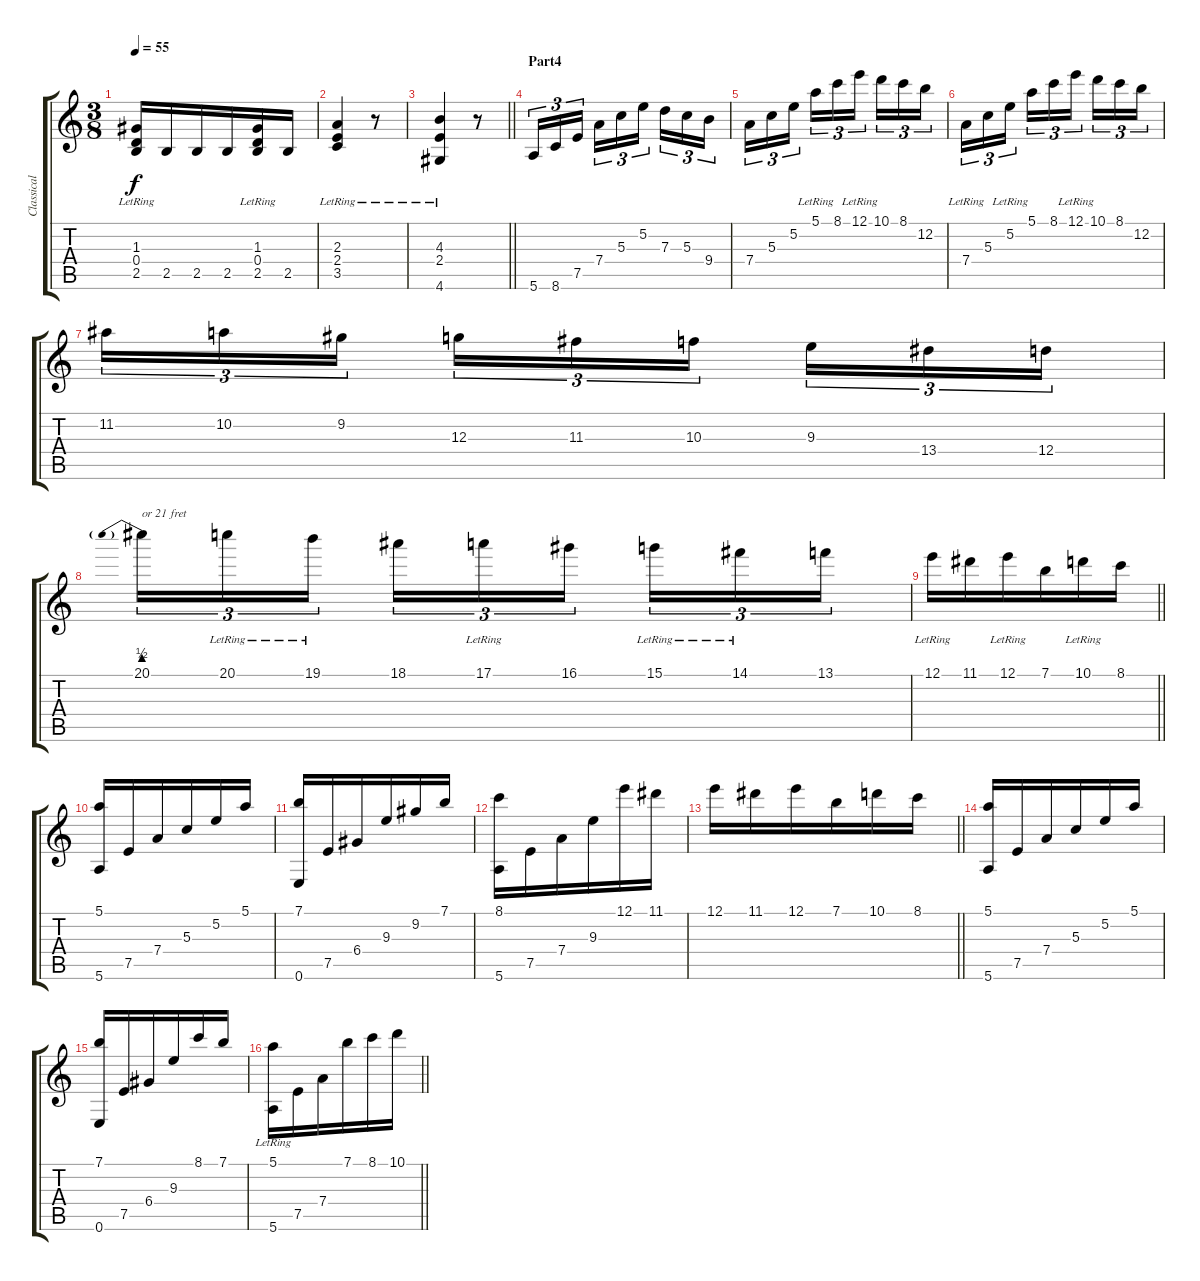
\track ("Classical Guitar" "Classical ") {instrument acousticguitarnylon}
\staff {score tabs}
\tuning (E4 B3 G3 D3 A2 E2) {hide}
\ts (3 8)
\tempo 55
\clef g2
\ks c
(1.3{lr} 0.4{lr} 2.5{lr}).16{dy f} 2.5.16 2.5.16 2.5.16 (1.3{lr} 0.4{lr} 2.5).16 2.5.16 |
(2.3{lr} 2.4{lr} 3.5{lr}).4 r.8 |
\barLineRight lightlight
(4.3 2.4{lr} 4.6{lr}).4 r.8 |
\section ("" "Part4")
5.6.16{tu (3 2)} 8.6.16{tu (3 2)} 7.5.16{tu (3 2)} 7.4.16{tu (3 2)} 5.3.16{tu (3 2)} 5.2.16{tu (3 2)} 7.3.16{tu (3 2)} 5.3.16{tu (3 2)} 9.4.16{tu (3 2)} |
7.4.16{tu (3 2)} 5.3.16{tu (3 2)} 5.2.16{tu (3 2)} 5.1{lr}.16{tu (3 2)} 8.1.16{tu (3 2)} 12.1{lr}.16{tu (3 2)} 10.1.16{tu (3 2)} 8.1.16{tu (3 2)} 12.2.16{tu (3 2)} |
7.4{lr}.16{tu (3 2)} 5.3.16{tu (3 2)} 5.2{lr}.16{tu (3 2)} 5.1{lr}.16{tu (3 2)} 8.1.16{tu (3 2)} 12.1{lr}.16{tu (3 2)} 10.1.16{tu (3 2)} 8.1.16{tu (3 2)} 12.2.16{tu (3 2)} |
11.2.16{tu (3 2)} 10.2.16{tu (3 2)} 9.2.16{tu (3 2)} 12.3.16{tu (3 2)} 11.3.16{tu (3 2)} 10.3.16{tu (3 2)} 9.3.16{tu (3 2)} 13.4.16{tu (3 2)} 12.4.16{tu (3 2)} |
20.1{be (prebend 0 2 60 2)}.16{tu (3 2) txt "or 21 fret"} 20.1{lr}.16{tu (3 2)} 19.1{lr}.16{tu (3 2)} 18.1.16{tu (3 2)} 17.1{lr}.16{tu (3 2)} 16.1.16{tu (3 2)} 15.1{lr}.16{tu (3 2)} 14.1{lr}.16{tu (3 2)} 13.1.16{tu (3 2)} |
\barLineRight lightlight
12.1{lr}.16 11.1.16 12.1{lr}.16 7.1.16 10.1{lr}.16 8.1.16 |
\section ("" "")
(5.1 5.6).16 7.5.16 7.4.16 5.3.16 5.2.16 5.1.16 |
(7.1 0.6).16 7.5.16 6.4.16 9.3.16 9.2.16 7.1.16 |
(8.1 5.6).16 7.5.16 7.4.16 9.3.16 12.1.16 11.1.16 |
\barLineRight lightlight
12.1.16 11.1.16 12.1.16 7.1.16 10.1.16 8.1.16 |
\section ("" "")
(5.1 5.6).16 7.5.16 7.4.16 5.3.16 5.2.16 5.1.16 |
(7.1 0.6).16 7.5.16 6.4.16 9.3.16 8.1.16 7.1.16 |
\barLineRight lightlight
(5.1{lr} 5.6).16 7.5.16 7.4.16 7.1.16 8.1.16 10.1.16
